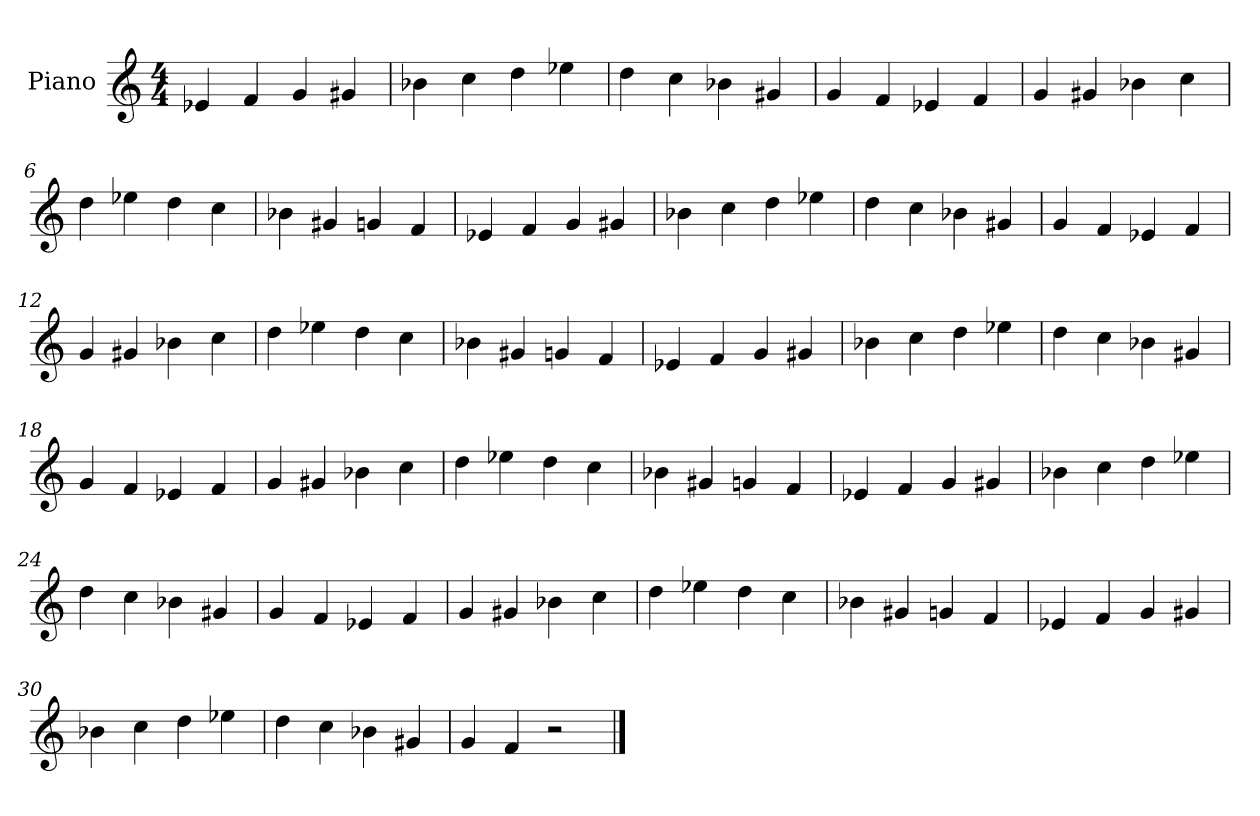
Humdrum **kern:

**kern
*part1
*staff1
*I"Piano
*I'Pno.
*clefG2
*k[]
*M4/4
=1
4e-X/
4f/
4g/
4g#X/
=2
4b-X\
4cc\
4dd\
4ee-X\
=3
4dd\
4cc\
4b-X\
4g#X/
=4
4g/
4f/
4e-X/
4f/
=5
4g/
4g#X/
4b-X\
4cc\
=6
4dd\
4ee-X\
4dd\
4cc\
=7
4b-X\
4g#X/
4gn/
4f/
=8
4e-X/
4f/
4g/
4g#X/
!!LO:LB:g=z
=9
4b-X\
4cc\
4dd\
4ee-X\
=10
4dd\
4cc\
4b-X\
4g#X/
=11
4g/
4f/
4e-X/
4f/
=12
4g/
4g#X/
4b-X\
4cc\
=13
4dd\
4ee-X\
4dd\
4cc\
=14
4b-X\
4g#X/
4gn/
4f/
=15
4e-X/
4f/
4g/
4g#X/
=16
4b-X\
4cc\
4dd\
4ee-X\
!!LO:LB:g=z
=17
4dd\
4cc\
4b-X\
4g#X/
=18
4g/
4f/
4e-X/
4f/
=19
4g/
4g#X/
4b-X\
4cc\
=20
4dd\
4ee-X\
4dd\
4cc\
=21
4b-X\
4g#X/
4gn/
4f/
=22
4e-X/
4f/
4g/
4g#X/
=23
4b-X\
4cc\
4dd\
4ee-X\
=24
4dd\
4cc\
4b-X\
4g#X/
!!LO:LB:g=z
=25
4g/
4f/
4e-X/
4f/
=26
4g/
4g#X/
4b-X\
4cc\
=27
4dd\
4ee-X\
4dd\
4cc\
=28
4b-X\
4g#X/
4gn/
4f/
=29
4e-X/
4f/
4g/
4g#X/
=30
4b-X\
4cc\
4dd\
4ee-X\
=31
4dd\
4cc\
4b-X\
4g#X/
=32
4g/
4f/
2r
==
*-
